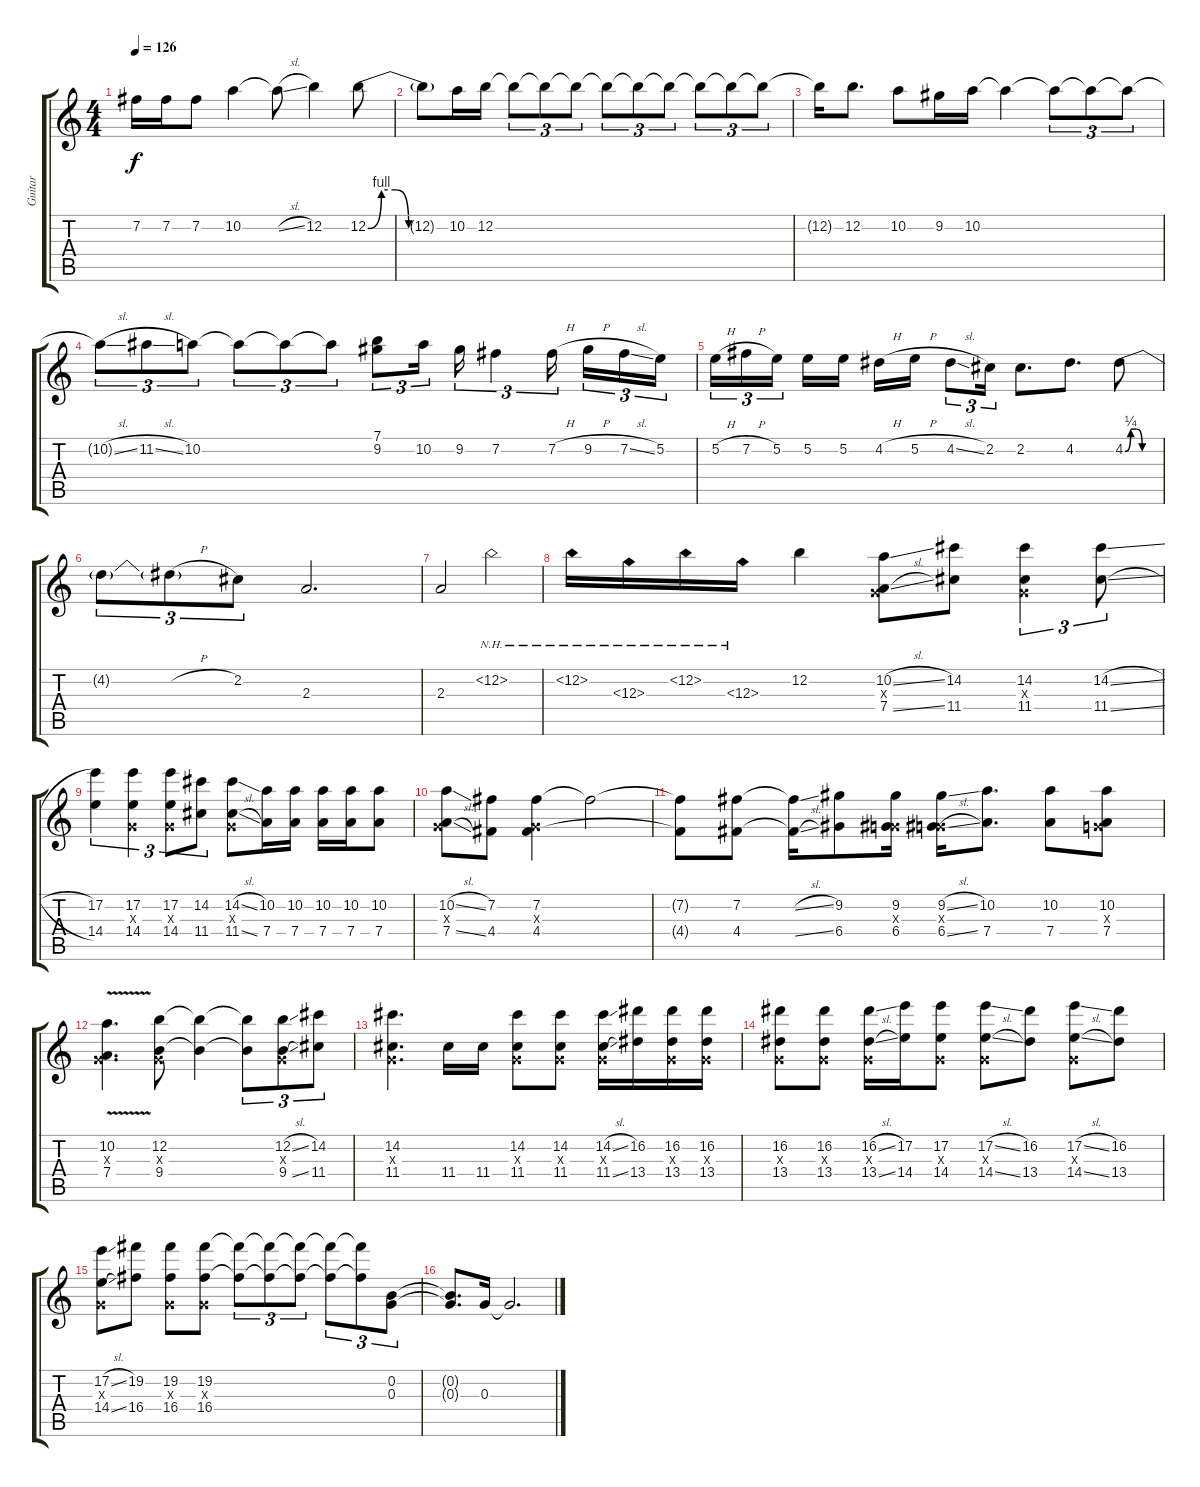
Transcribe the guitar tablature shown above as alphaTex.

\track ("Guitar" "Guitar") {instrument distortionguitar}
\staff {score tabs}
\tuning (E4 B3 G3 D3 A2 E2) {hide}
\ts (4 4)
\tempo 126
\clef g2
\ks c
7.2.16{dy f} 7.2.16 7.2.8 10.2.4 10.2{sl t}.8 12.2.4 12.2{be (custom 0 0 10 4 20 4 30 0 60 0)}.8 |
12.2{t}.8 10.2.16 12.2.16 12.2{t}.8{tu (3 2)} 12.2{t}.8{tu (3 2)} 12.2{t}.8{tu (3 2)} 12.2{t}.8{tu (3 2)} 12.2{t}.8{tu (3 2)} 12.2{t}.8{tu (3 2)} 12.2{t}.8{tu (3 2)} 12.2{t}.8{tu (3 2)} 12.2{t}.8{tu (3 2)} |
12.2{t}.16 12.2.8{d} 10.2.8 9.2.16 10.2.16 10.2{t}.4 10.2{t}.8{tu (3 2)} 10.2{t}.8{tu (3 2)} 10.2{t}.8{tu (3 2)} |
10.2{sl t}.8{tu (3 2)} 11.2{sl}.8{tu (3 2)} 10.2.8{tu (3 2)} 10.2{t}.8{tu (3 2)} 10.2{t}.8{tu (3 2)} 10.2{t}.8{tu (3 2)} (7.1 9.2).8{tu (3 2)} 10.2.16{tu (3 2)} 9.2.16{tu (3 2)} 7.2.4{tu (3 2)} 7.2{h}.16{tu (3 2) beam splitsecondary} 9.2{h}.16{tu (3 2)} 7.2{sl}.16{tu (3 2)} 5.2.16{tu (3 2)} |
5.2{h}.16{tu (3 2)} 7.2{h}.16{tu (3 2)} 5.2.16{tu (3 2) beam splitsecondary} 5.2.16 5.2.16 4.2{h}.16 5.2{h}.16 4.2{sl}.8{tu (3 2)} 2.2.16{tu (3 2)} 2.2.8{d} 4.2.8{d} 4.2{be (custom 0 0 10 1 20 1 30 0 60 0)}.8 |
4.2{t}.8{tu (3 2)} 4.2{h t}.8{tu (3 2)} 2.2.8{tu (3 2)} 2.3.2{d} |
2.3.2 12.2{nh}.2 |
12.2{nh}.16 11.3{nh}.16 12.2{nh}.16 11.3{nh}.16 12.2.4 (10.2{sl} 0.3{x} 7.4{sl}).8 (14.2 11.4).8 (14.2 0.3{x} 11.4).4{tu (3 2)} (14.2{sl} 11.4{sl}).8{tu (3 2)} |
(17.2 14.4).4{tu (3 2)} (17.2 0.3{x} 14.4).4{tu (3 2)} (17.2 0.3{x} 14.4).8{tu (3 2)} (14.2 11.4).8{tu (3 2)} (14.2{sl} 0.3{x} 11.4{sl}).8 (10.2 7.4).16 (10.2 7.4).16 (10.2 7.4).16 (10.2 7.4).16 (10.2 7.4).8 |
(10.2{sl} 0.3{x} 7.4{sl}).8 (7.2 4.4).8 (7.2 0.3{x} 4.4).4 7.2{t}.2 |
(7.2{t} 4.4{t}).8 (7.2 4.4).8 (7.2{sl t} 4.4{sl t}).16 (9.2 6.4).8 (9.2 0.3{x} 6.4).16 (9.2{sl} 0.3{x} 6.4{sl}).16 (10.2 7.4).8{d} (10.2 7.4).8 (10.2 0.3{x} 7.4).8 |
(10.2{v} 0.3{x} 7.4).4{d} (12.2 0.3{x} 9.4).8 (12.2{t} 9.4{t}).4 (12.2{t} 9.4{t}).8{tu (3 2)} (12.2{sl} 0.3{x} 9.4{sl}).8{tu (3 2)} (14.2 11.4).8{tu (3 2)} |
(14.2 0.3{x} 11.4).4{d} 11.4.16 11.4.16 (14.2 0.3{x} 11.4).8 (14.2 0.3{x} 11.4).8 (14.2{sl} 0.3{x} 11.4{sl}).16 (16.2 13.4).16 (16.2 0.3{x} 13.4).16 (16.2 0.3{x} 13.4).16 |
(16.2 0.3{x} 13.4).8 (16.2 0.3{x} 13.4).8 (16.2{sl} 0.3{x} 13.4{sl}).16 (17.2 14.4).16 (17.2 0.3{x} 14.4).8 (17.2{sl} 0.3{x} 14.4{sl}).8 (16.2 13.4).8 (17.2{sl} 0.3{x} 14.4{sl}).8 (16.2 13.4).8 |
(17.2{sl} 0.3{x} 14.4{sl}).8 (19.2 16.4).8 (19.2 0.3{x} 16.4).8 (19.2 0.3{x} 16.4).8 (19.2{t} 16.4{t}).8{tu (3 2)} (19.2{t} 16.4{t}).8{tu (3 2)} (19.2{t} 16.4{t}).8{tu (3 2)} (19.2{t} 16.4{t}).8{tu (3 2)} (19.2{t} 16.4{t}).8{tu (3 2)} (0.2 0.3).8{tu (3 2)} |
(0.2{t} 0.3{t}).8{d} 0.3.16 0.3{t}.2{d}
